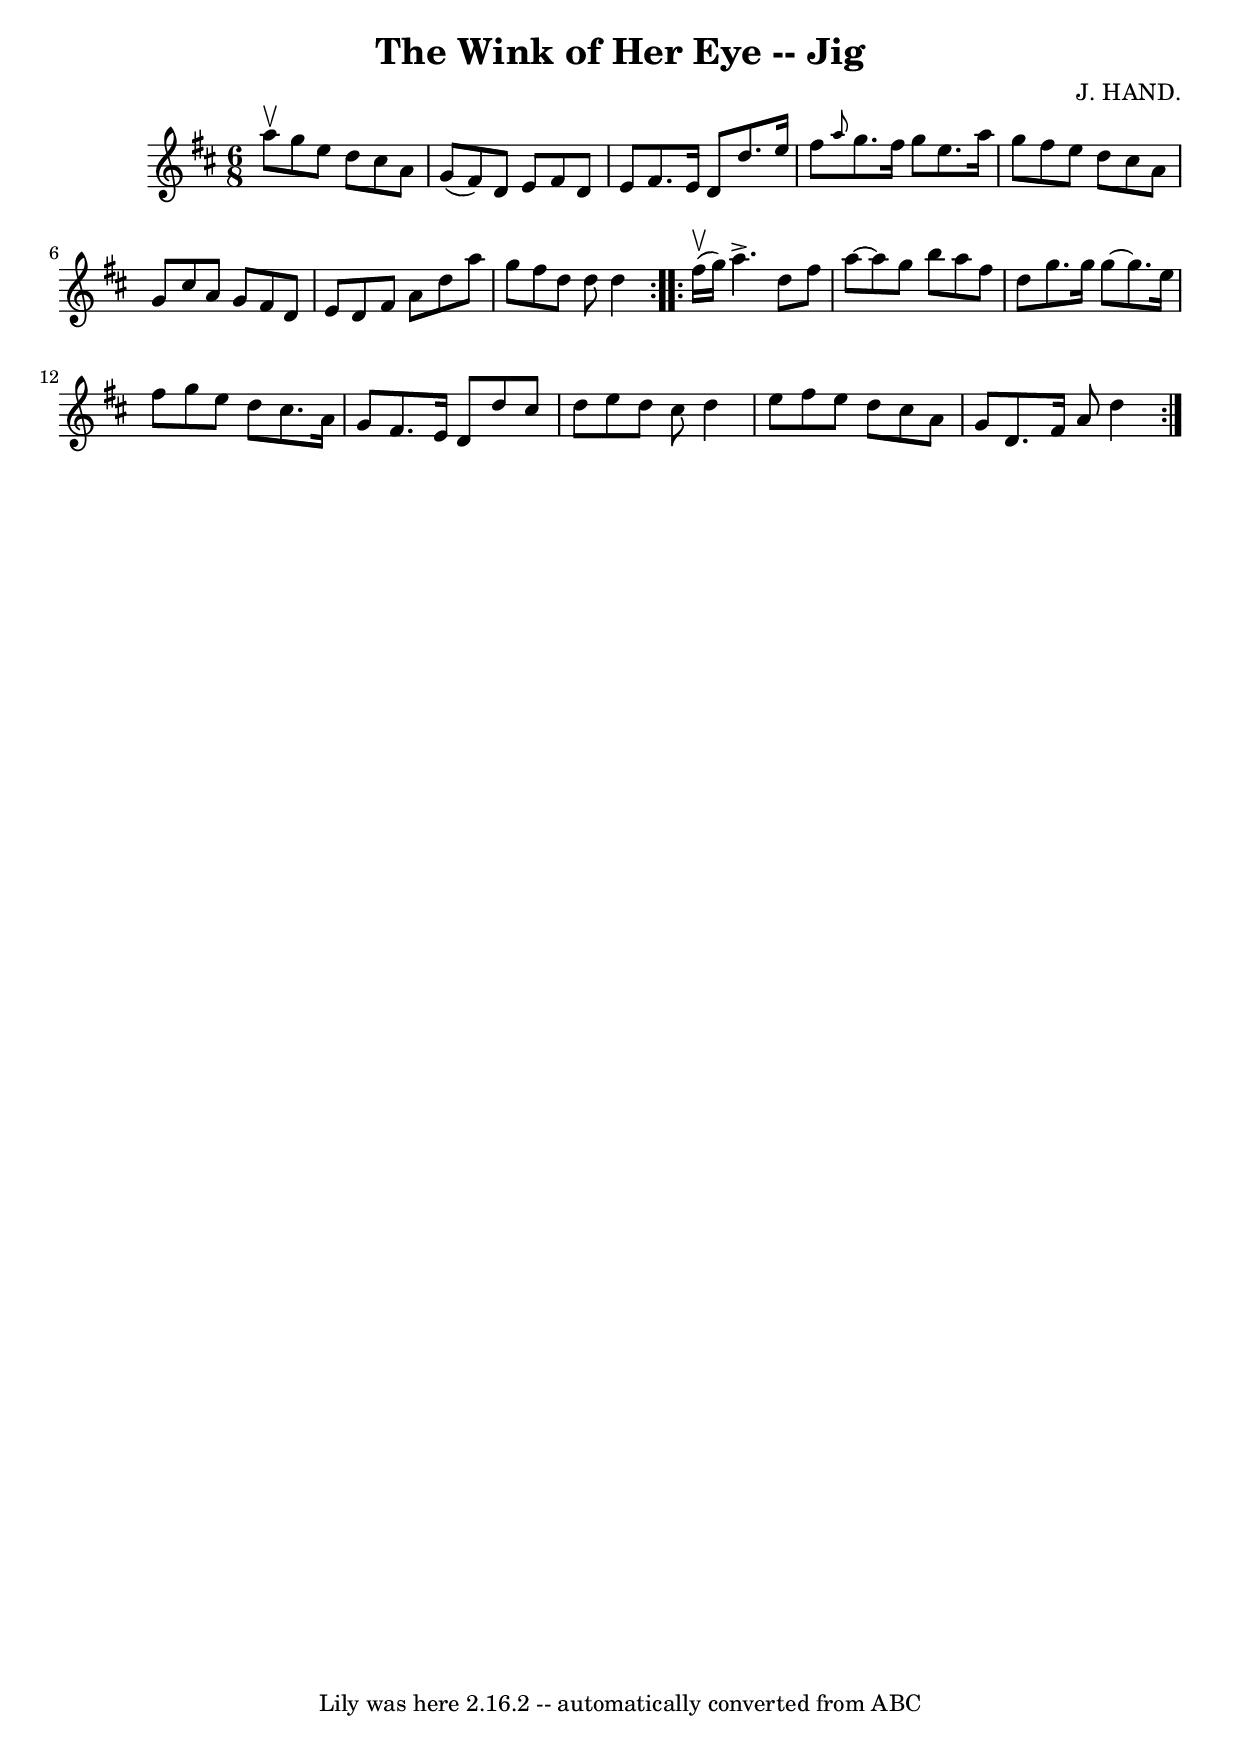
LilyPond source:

\version "2.16.2"
\include "Mammoth.ily"
\header {
  %% book = "Ryan's Mammoth Collection"
  composer = "J. HAND."
  crossRefNumber = "1"
  footnotes = "\\\\85 437"
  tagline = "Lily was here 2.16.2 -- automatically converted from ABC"
  title = "The Wink of Her Eye -- Jig"

}
voicedefault =  {



  \repeat volta 2 {

    \time 6/8 
    \key d \major a''8^\upbow |
    g''8 e''8 d''8    
    cis''8 a'8 g'8 (|
    fis'8) d'8 e'8 fis'8 d'8    
    e'8    |
    fis'8. e'16 d'8 d''8. e''16 fis''8    |
    
    \grace { a''8  
	   } g''8. fis''16 g''8 e''8. a''16 g''8    
    |
    fis''8 e''8 d''8 cis''8 a'8 g'8    |
    
    cis''8 a'8 g'8 fis'8 d'8 e'8    |
    d'8 fis'8 a'8   
    d''8 a''8 g''8    |
    fis''8 d''8 d''8 d''4  
  }     

  \repeat volta 2 {
    fis''16^\upbow(g''16) |
    a''4.^\accent   
    d''8 fis''8 a''8   ~    |
    a''8 g''8 b''8 a''8 fis''8 
    d''8    |
    g''8. g''16 g''8   ~ g''8. e''16 fis''8    
    |
    g''8 e''8 d''8 cis''8. a'16 g'8    |
    
    fis'8. e'16 d'8 d''8 cis''8 d''8    |
    e''8 d''8    
    cis''8 d''4 e''8    |
    fis''8 e''8 d''8 cis''8 a'8    
    g'8    |
    d'8. fis'16 a'8 d''4  
  }   

}

\score{
  <<

    \context Staff="default"
    {
      \voicedefault 
      
    }

  >>
  \layout {
    
  }
  \midi {
  }

}
